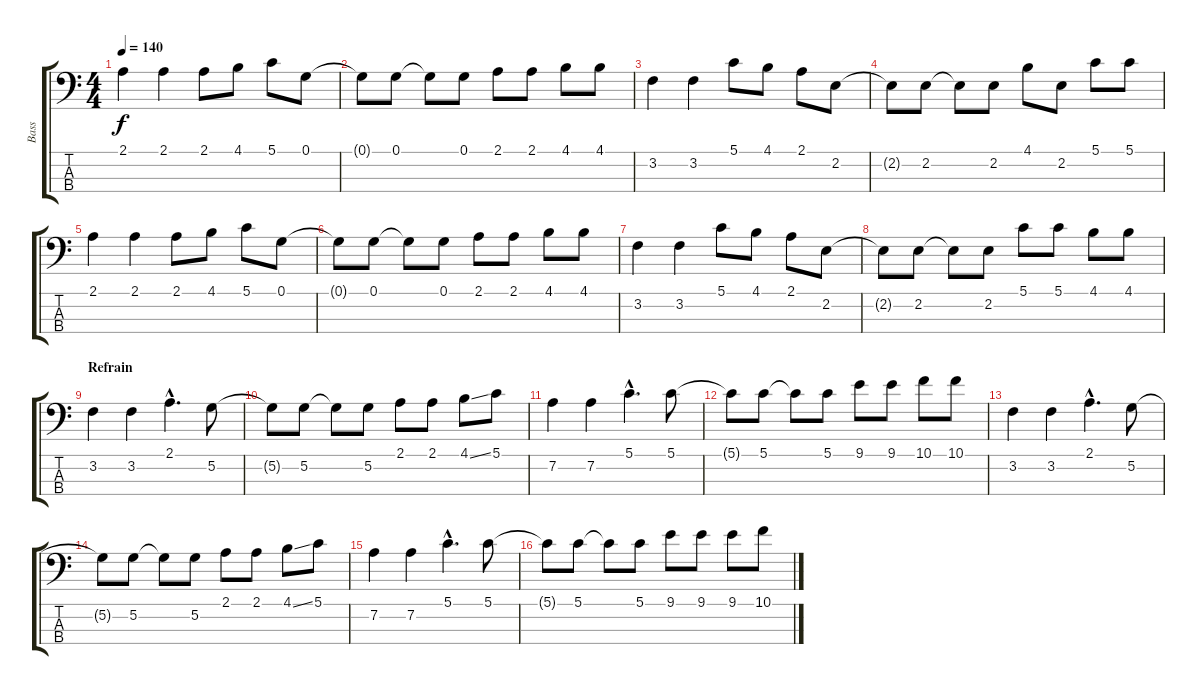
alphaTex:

\track ("Bass" "Bass") {instrument electricbassfinger}
\staff {score tabs}
\tuning (G2 D2 A1 E1) {hide}
\ts (4 4)
\tempo 140
\clef f4
\ks c
2.1.4{dy f} 2.1.4 2.1.8 4.1.8 5.1.8 0.1.8 |
0.1{t}.8 0.1.8 0.1{t}.8 0.1.8 2.1.8 2.1.8 4.1.8 4.1.8 |
3.2.4 3.2.4 5.1.8 4.1.8 2.1.8 2.2.8 |
2.2{t}.8 2.2.8 2.2{t}.8 2.2.8 4.1.8 2.2.8 5.1.8 5.1.8 |
2.1.4 2.1.4 2.1.8 4.1.8 5.1.8 0.1.8 |
0.1{t}.8 0.1.8 0.1{t}.8 0.1.8 2.1.8 2.1.8 4.1.8 4.1.8 |
3.2.4 3.2.4 5.1.8 4.1.8 2.1.8 2.2.8 |
2.2{t}.8 2.2.8 2.2{t}.8 2.2.8 5.1.8 5.1.8 4.1.8 4.1.8 |
\section ("" "Refrain")
3.2.4 3.2.4 2.1{hac}.4{d} 5.2.8 |
5.2{t}.8 5.2.8 5.2{t}.8 5.2.8 2.1.8 2.1.8 4.1{ss}.8 5.1.8 |
7.2.4 7.2.4 5.1{hac}.4{d} 5.1.8 |
5.1{t}.8 5.1.8 5.1{t}.8 5.1.8 9.1.8 9.1.8 10.1.8 10.1.8 |
3.2.4 3.2.4 2.1{hac}.4{d} 5.2.8 |
5.2{t}.8 5.2.8 5.2{t}.8 5.2.8 2.1.8 2.1.8 4.1{ss}.8 5.1.8 |
7.2.4 7.2.4 5.1{hac}.4{d} 5.1.8 |
5.1{t}.8 5.1.8 5.1{t}.8 5.1.8 9.1.8 9.1.8 9.1.8 10.1.8
